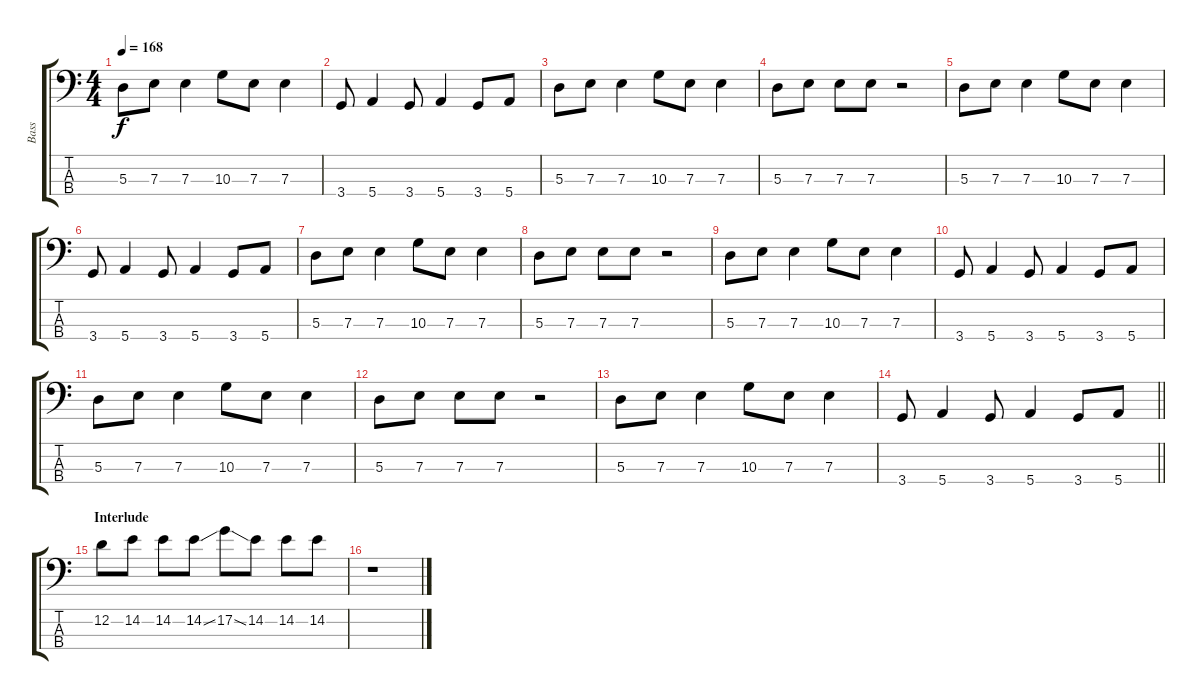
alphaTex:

\track ("Bass" "Bass") {instrument electricbassfinger}
\staff {score tabs}
\tuning (G2 D2 A1 E1) {hide}
\ts (4 4)
\tempo 168
\clef f4
\ks c
5.3.8{dy f} 7.3.8 7.3.4 10.3.8 7.3.8 7.3.4 |
3.4.8 5.4.4 3.4.8 5.4.4 3.4.8 5.4.8 |
5.3.8 7.3.8 7.3.4 10.3.8 7.3.8 7.3.4 |
5.3.8 7.3.8 7.3.8 7.3.8 r.2 |
5.3.8 7.3.8 7.3.4 10.3.8 7.3.8 7.3.4 |
3.4.8 5.4.4 3.4.8 5.4.4 3.4.8 5.4.8 |
5.3.8 7.3.8 7.3.4 10.3.8 7.3.8 7.3.4 |
5.3.8 7.3.8 7.3.8 7.3.8 r.2 |
5.3.8 7.3.8 7.3.4 10.3.8 7.3.8 7.3.4 |
3.4.8 5.4.4 3.4.8 5.4.4 3.4.8 5.4.8 |
5.3.8 7.3.8 7.3.4 10.3.8 7.3.8 7.3.4 |
5.3.8 7.3.8 7.3.8 7.3.8 r.2 |
5.3.8 7.3.8 7.3.4 10.3.8 7.3.8 7.3.4 |
\barLineRight lightlight
3.4.8 5.4.4 3.4.8 5.4.4 3.4.8 5.4.8 |
\section ("" "Interlude")
12.2.8 14.2.8 14.2.8 14.2{ss}.8 17.2{ss}.8 14.2.8 14.2.8 14.2.8 |
r.1
